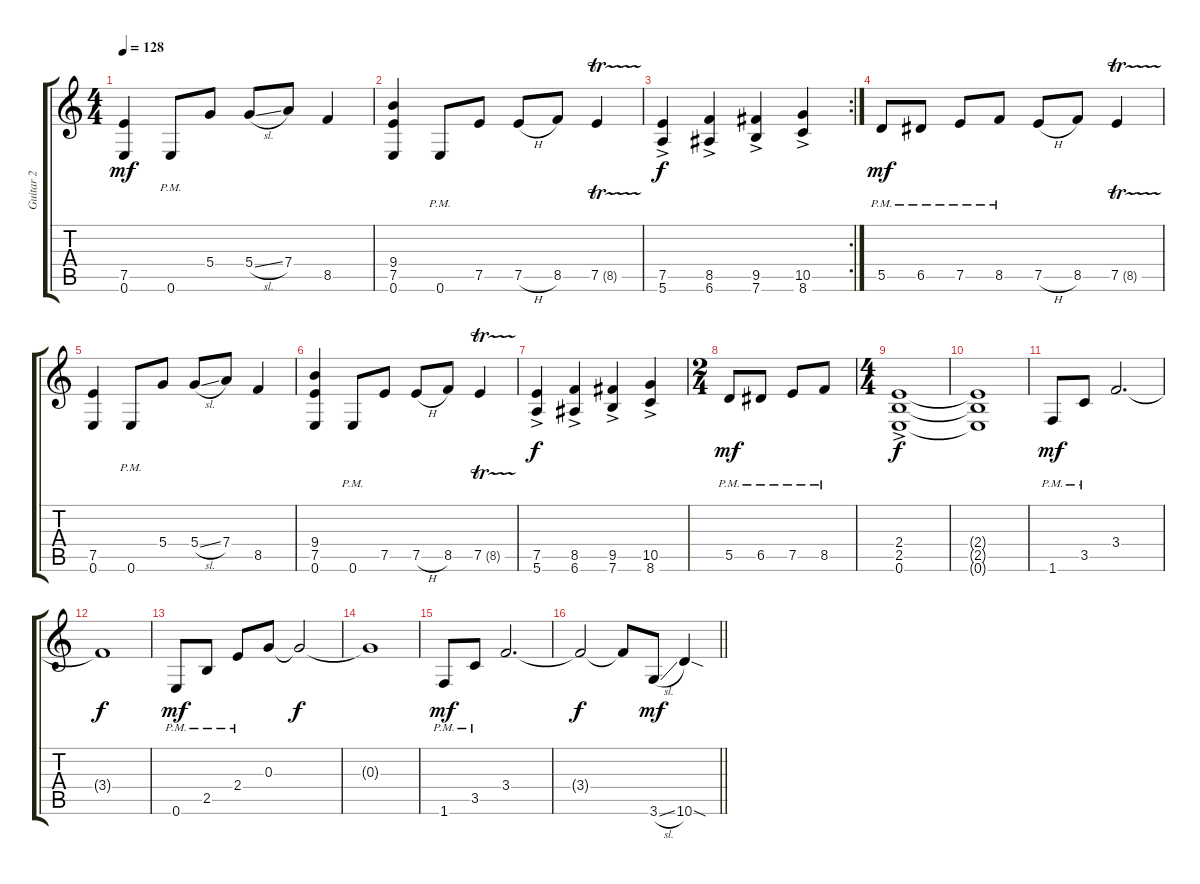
\track ("Guitar 2" "Guitar 2") {instrument distortionguitar}
\staff {score tabs}
\tuning (E4 B3 G3 D3 A2 E2) {hide}
\ts (4 4)
\tempo 128
\clef g2
\ks c
(7.5 0.6).4{dy mf} 0.6{pm}.8 5.4.8 5.4{sl}.8 7.4.8 8.5.4 |
(9.4 7.5 0.6).4 0.6{pm}.8 7.5.8 7.5{h}.8 8.5.8 7.5{tr (8 32)}.4 |
\rc 2
(7.5{ac} 5.6{ac}).4{dy f} (8.5{ac} 6.6{ac}).4 (9.5{ac} 7.6{ac}).4 (10.5{ac} 8.6{ac}).4 |
5.5{pm}.8{dy mf} 6.5{pm}.8 7.5{pm}.8 8.5{pm}.8 7.5{h}.8 8.5.8 7.5{tr (8 32)}.4 |
(7.5 0.6).4 0.6{pm}.8 5.4.8 5.4{sl}.8 7.4.8 8.5.4 |
(9.4 7.5 0.6).4 0.6{pm}.8 7.5.8 7.5{h}.8 8.5.8 7.5{tr (8 32)}.4 |
(7.5{ac} 5.6{ac}).4{dy f} (8.5{ac} 6.6{ac}).4 (9.5{ac} 7.6{ac}).4 (10.5{ac} 8.6{ac}).4 |
\ts (2 4)
5.5{pm}.8{dy mf} 6.5{pm}.8 7.5{pm}.8 8.5{pm}.8 |
\ts (4 4)
(2.4{ac} 2.5{ac} 0.6{ac}).1{dy f} |
(2.4{t} 2.5{t} 0.6{t}).1 |
1.6{pm}.8{dy mf} 3.5{pm}.8 3.4.2{d} |
3.4{t}.1{dy f} |
0.6{pm}.8{dy mf} 2.5{pm}.8 2.4{pm}.8 0.3.8 0.3{t}.2{dy f} |
0.3{t}.1 |
1.6{pm}.8{dy mf} 3.5{pm}.8 3.4.2{d} |
\barLineRight lightlight
3.4{t}.2{dy f} 3.4{t}.8 3.6{sl}.8{dy mf} 10.6{sod}.4
